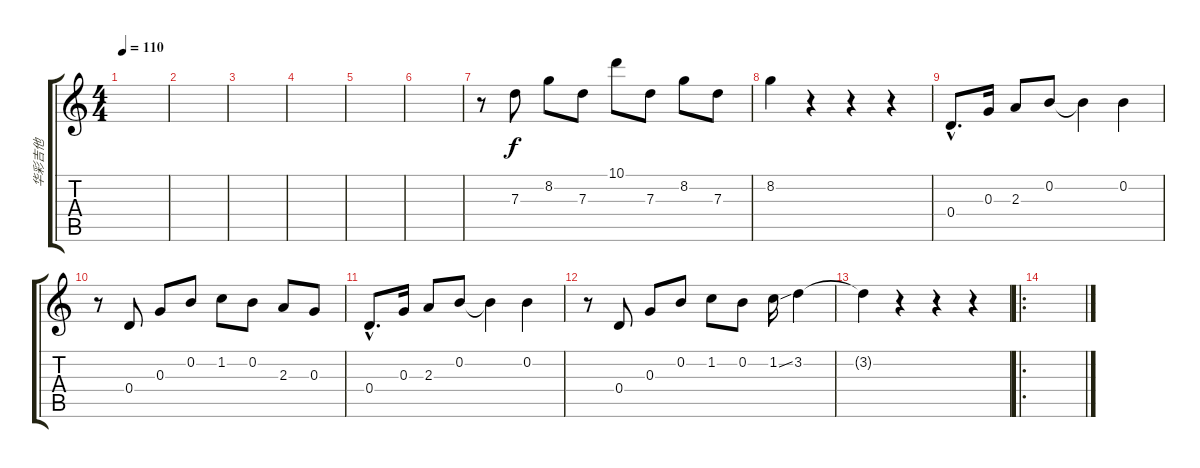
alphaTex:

\track ("华彩吉他" "华彩吉他") {instrument overdrivenguitar}
\staff {score tabs}
\tuning (E4 B3 G3 D3 A2 E2) {hide}
\ts (4 4)
\tempo 110
\clef g2
\ks c
|
|
|
|
|
|
r.8 7.3.8 8.2.8 7.3.8 10.1.8 7.3.8 8.2.8 7.3.8 |
8.2.4 r.4 r.4 r.4 |
0.4{hac}.8{d} 0.3.16 2.3.8 0.2.8 0.2{t}.4 0.2.4 |
r.8 0.4.8 0.3.8 0.2.8 1.2.8 0.2.8 2.3.8 0.3.8 |
0.4{hac}.8{d} 0.3.16 2.3.8 0.2.8 0.2{t}.4 0.2.4 |
r.8 0.4.8 0.3.8 0.2.8 1.2.8 0.2.8 1.2{ss}.16 3.2.4 |
3.2{t}.4 r.4 r.4 r.4 |
\ro
